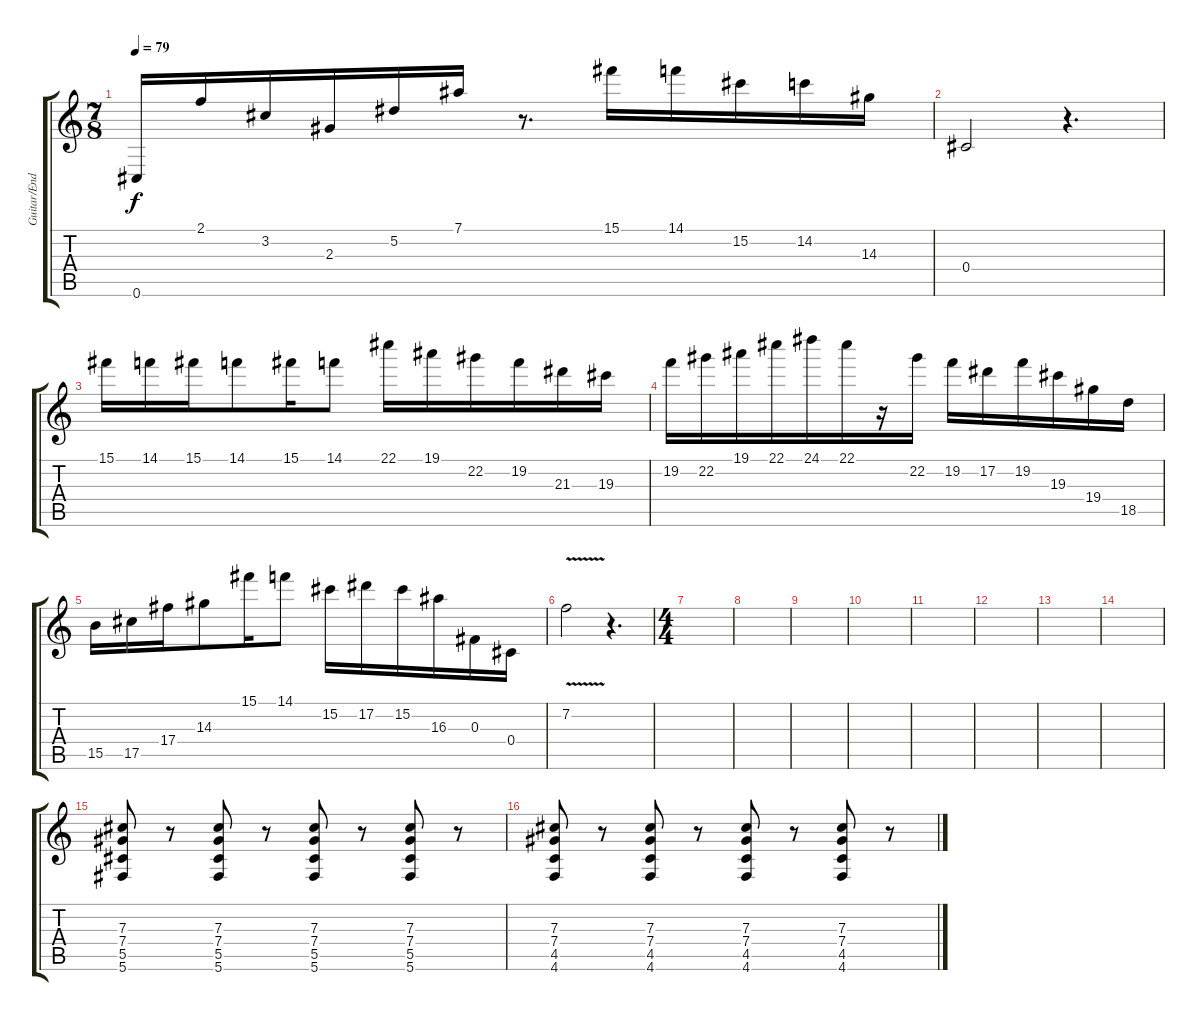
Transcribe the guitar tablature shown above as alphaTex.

\track ("Guitar/End Synth" "Guitar/End") {instrument distortionguitar}
\staff {score tabs}
\tuning (Eb4 Bb3 Gb3 Db3 Ab2 Db2) {hide}
\ts (7 8)
\tempo 79
\clef g2
\ks c
0.6.16{dy f volume 14} 2.1.16 3.2.16 2.3.16 5.2.16 7.1.16 r.8{d} 15.1.16 14.1.16 15.2.16 14.2.16 14.3.16 |
0.4.2 r.4{d} |
15.1.16 14.1.16 15.1.16 14.1.8 15.1.16 14.1.8 22.1.16 19.1.16 22.2.16 19.2.16 21.3.16 19.3.16 |
19.2.16 22.2.16 19.1.16 22.1.16 24.1.16 22.1.16 r.16 22.2.16 19.2.16 17.2.16 19.2.16 19.3.16 19.4.16 18.5.16 |
15.5.16 17.5.16 17.4.16 14.3.8 15.1.16 14.1.8 15.2.16 17.2.16 15.2.16 16.3.16 0.3.16 0.4.16 |
7.2{v}.2 r.4{d} |
\ts (4 4)
|
|
|
|
|
|
|
|
(7.3 7.4 5.5 5.6).8{volume 14 instrument stringensemble1} r.8 (7.3 7.4 5.5 5.6).8 r.8 (7.3 7.4 5.5 5.6).8 r.8 (7.3 7.4 5.5 5.6).8 r.8 |
(7.3 7.4 4.5 4.6).8 r.8 (7.3 7.4 4.5 4.6).8 r.8 (7.3 7.4 4.5 4.6).8 r.8 (7.3 7.4 4.5 4.6).8 r.8
